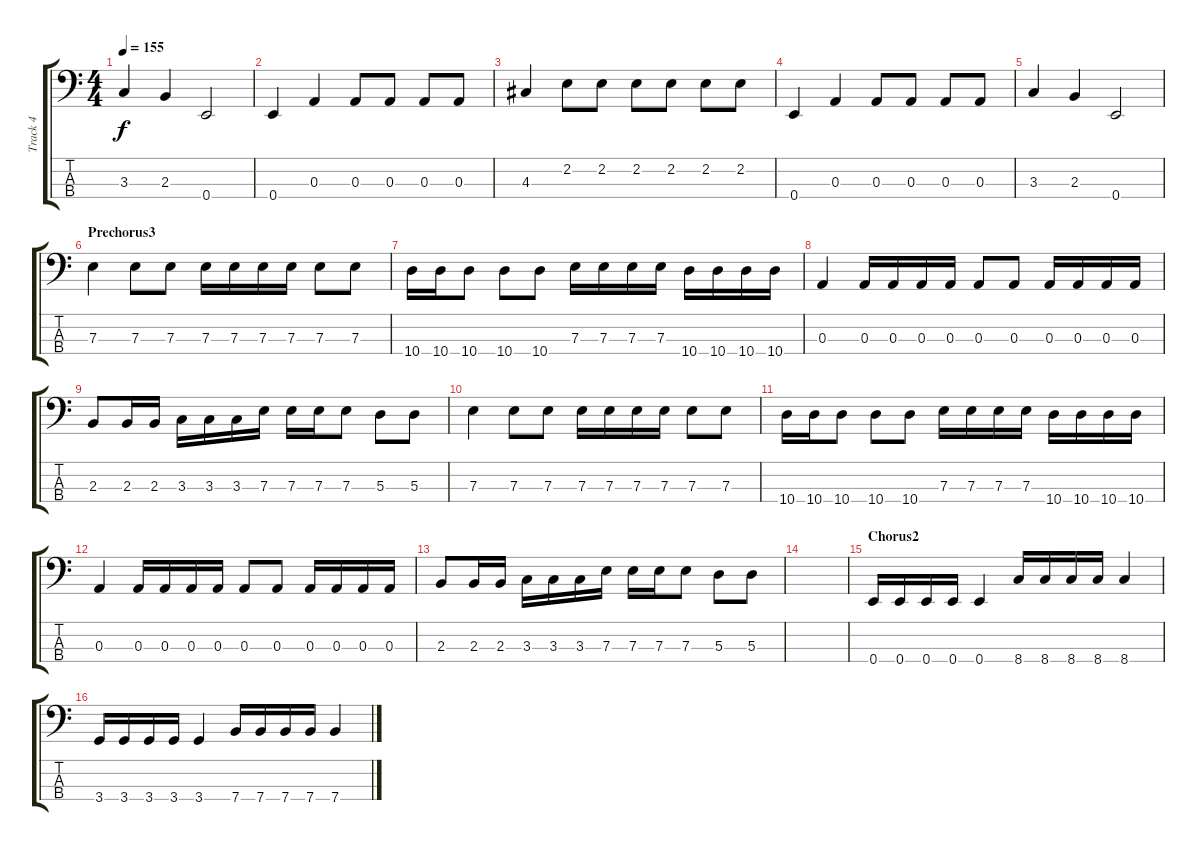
\track ("Track 4" "Track 4") {instrument electricbassfinger}
\staff {score tabs}
\tuning (G2 D2 A1 E1) {hide}
\ts (4 4)
\tempo 155
\clef f4
\ks c
3.3.4{dy f} 2.3.4 0.4.2 |
0.4.4 0.3.4 0.3.8 0.3.8 0.3.8 0.3.8 |
4.3.4 2.2.8 2.2.8 2.2.8 2.2.8 2.2.8 2.2.8 |
0.4.4 0.3.4 0.3.8 0.3.8 0.3.8 0.3.8 |
3.3.4 2.3.4 0.4.2 |
\section ("" "Prechorus3")
7.3.4 7.3.8 7.3.8 7.3.16 7.3.16 7.3.16 7.3.16 7.3.8 7.3.8 |
10.4.16 10.4.16 10.4.8 10.4.8 10.4.8 7.3.16 7.3.16 7.3.16 7.3.16 10.4.16 10.4.16 10.4.16 10.4.16 |
0.3.4 0.3.16 0.3.16 0.3.16 0.3.16 0.3.8 0.3.8 0.3.16 0.3.16 0.3.16 0.3.16 |
2.3.8 2.3.16 2.3.16 3.3.16 3.3.16 3.3.16 7.3.16 7.3.16 7.3.16 7.3.8 5.3.8 5.3.8 |
7.3.4 7.3.8 7.3.8 7.3.16 7.3.16 7.3.16 7.3.16 7.3.8 7.3.8 |
10.4.16 10.4.16 10.4.8 10.4.8 10.4.8 7.3.16 7.3.16 7.3.16 7.3.16 10.4.16 10.4.16 10.4.16 10.4.16 |
0.3.4 0.3.16 0.3.16 0.3.16 0.3.16 0.3.8 0.3.8 0.3.16 0.3.16 0.3.16 0.3.16 |
2.3.8 2.3.16 2.3.16 3.3.16 3.3.16 3.3.16 7.3.16 7.3.16 7.3.16 7.3.8 5.3.8 5.3.8 |
|
\section ("" "Chorus2")
0.4.16 0.4.16 0.4.16 0.4.16 0.4.4 8.4.16 8.4.16 8.4.16 8.4.16 8.4.4 |
3.4.16 3.4.16 3.4.16 3.4.16 3.4.4 7.4.16 7.4.16 7.4.16 7.4.16 7.4.4
